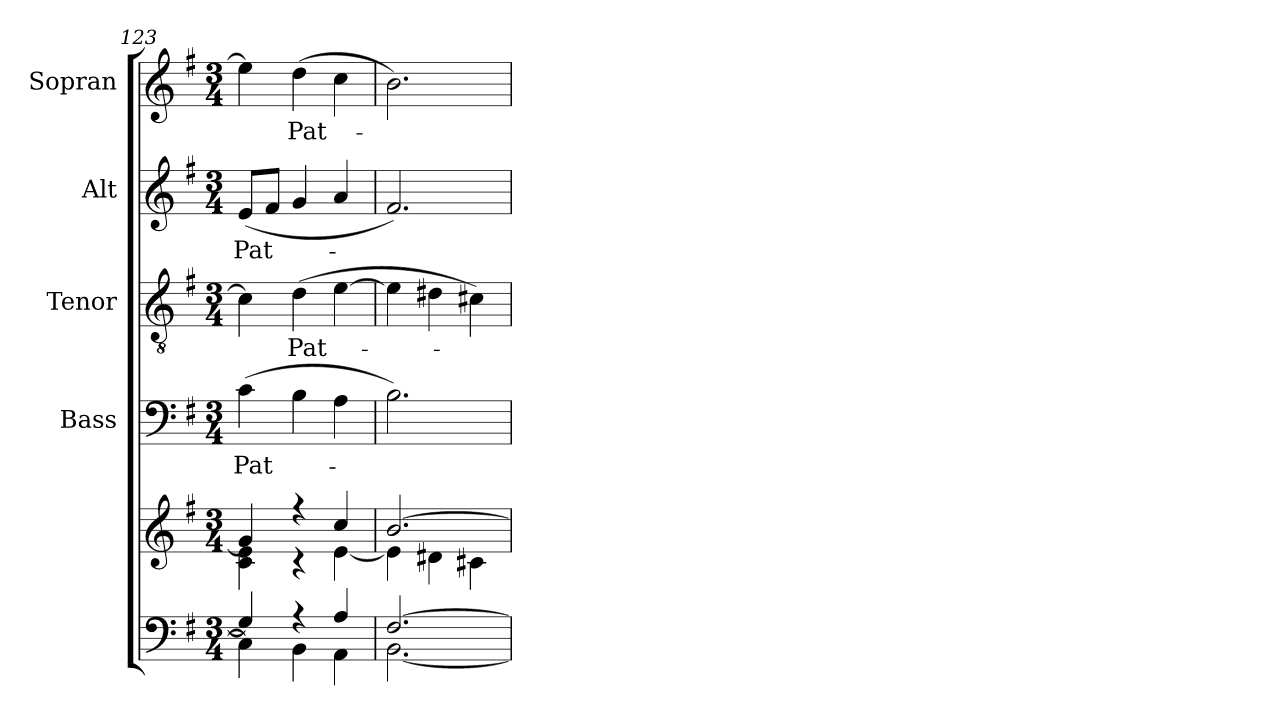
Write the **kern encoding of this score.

**kern	**kern	**kern	**text	**kern	**text	**kern	**text	**kern	**text
*part5	*part5	*part4	*part4	*part3	*part3	*part2	*part2	*part1	*part1
*staff6	*staff5	*staff4	*staff4	*staff3	*staff3	*staff2	*staff2	*staff1	*staff1
*	*	*I"Bass	*	*I"Tenor	*	*I"Alt	*	*I"Sopran	*
*	*	*I'B.	*	*I'T.	*	*I'A.	*	*I'S.	*
*clefF4	*clefG2	*clefF4	*	*clefGv2	*	*clefG2	*	*clefG2	*
*k[f#]	*k[f#]	*k[f#]	*	*k[f#]	*	*k[f#]	*	*k[f#]	*
*G:	*G:	*G:	*	*G:	*	*G:	*	*G:	*
*M3/4	*M3/4	*M3/4	*	*M3/4	*	*M3/4	*	*M3/4	*
=123	=123	=123	=123	=123	=123	=123	=123	=123	=123
*^	*^	*	*	*	*	*	*	*	*
!	!	!	!	!	!LO:LY:b	!	!	!	!LO:LY:b	!	!
4G/]	4C\]	4g/]	4c\ 4e\	(>4c\	Pat-	4c\]	.	(<8e/L	Pat-	4ee\]	.
.	.	.	.	.	.	.	.	8f#/J	.	.	.
!	!	!	!	!	!	!	!LO:LY:b	!	!	!	!LO:LY:b
4rA	4BB\	4r	4r	4B\	.	(>4d\	Pat-	4g/	.	(>4dd\	Pat-
4A/	4AA\	4cc/	[<4e\	4A\	.	[4e\	.	4a/	.	4cc\	.
=124	=124	=124	=124	=124	=124	=124	=124	=124	=124	=124	=124
[>2.F#/	[<2.BB\	[>2.b/	4e\]	2.B\)	.	4e\]	.	2.f#/)	.	2.b\)	.
.	.	.	4d#X\	.	.	4d#X\	.	.	.	.	.
.	.	.	4c#X\	.	.	4c#X\)	.	.	.	.	.
*v	*v	*	*	*	*	*	*	*	*	*	*
*	*v	*v	*	*	*	*	*	*	*	*
=	=	=	=	=	=	=	=	=	=
*-	*-	*-	*-	*-	*-	*-	*-	*-	*-
